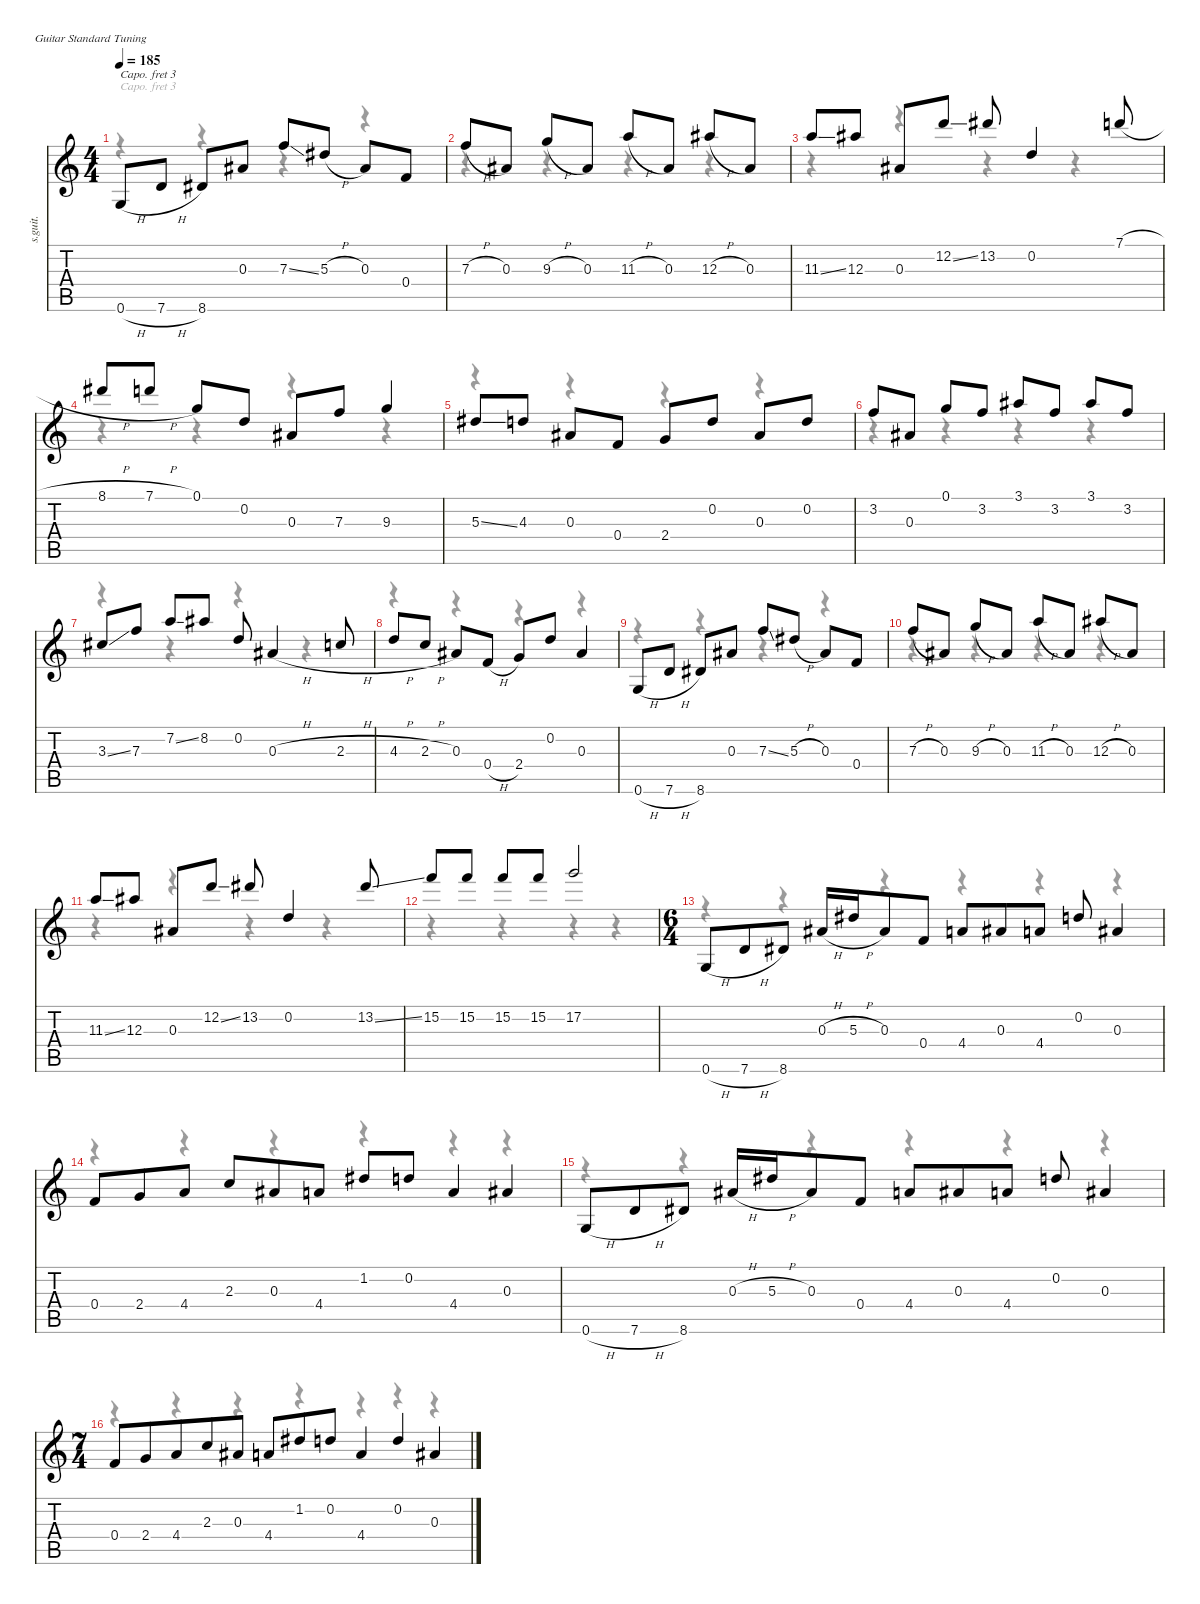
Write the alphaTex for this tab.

\defaultSystemsLayout 4
\hideDynamics
\bracketExtendMode nobrackets
\otherSystemsTrackNameOrientation horizontal
\track ("Track 1" "s.guit.") {instrument acousticguitarsteel}
\staff {score tabs}
\capo 3
\tuning (E4 B3 G3 D3 A2 E2)
\voice
\ts (4 4)
\tempo 185
\clef g2
\ks c
0.6{h}.8{dy f beam Up} 7.6{h}.8{beam Up} 8.6{acc #}.8{beam Up} 0.3{acc #}.8{beam Up} 7.3{ss}.8{beam Up} 5.3{h acc #}.8{beam Up} 0.3{acc #}.8{beam Up} 0.4.8{beam Up} |
7.3{h}.8{beam Up} 0.3{acc #}.8{beam Up} 9.3{h}.8{beam Up} 0.3{acc #}.8{beam Up} 11.3{h}.8{beam Up} 0.3{acc #}.8{beam Up} 12.3{h acc #}.8{beam Up} 0.3{acc #}.8{beam Up} |
11.3{ss}.8{beam Up} 12.3{acc #}.8{beam Up} 0.3{acc #}.8{beam Up} 12.2{ss}.8{beam Up} 13.2{acc #}.8{beam Up} 0.2.4{beam Up} 7.1{h}.8{beam Up} |
8.1{h acc #}.8{beam Up} 7.1{h}.8{beam Up} 0.1.8{beam Up} 0.2.8{beam Up} 0.3{acc #}.8{beam Up} 7.3.8{beam Up} 9.3.4{beam Up} |
5.3{ss acc #}.8{beam Up} 4.3.8{beam Up} 0.3{acc #}.8{beam Up} 0.4.8{beam Up} 2.4.8{beam Up} 0.2.8{beam Up} 0.3{acc #}.8{beam Up} 0.2.8{beam Up} |
3.2.8{beam Up} 0.3{acc #}.8{beam Up} 0.1.8{beam Up} 3.2.8{beam Up} 3.1{acc #}.8{beam Up} 3.2.8{beam Up} 3.1{acc #}.8{beam Up} 3.2.8{beam Up} |
3.3{ss acc #}.8{beam Up} 7.3.8{beam Up} 7.2{ss}.8{beam Up} 8.2{acc #}.8{beam Up} 0.2.8{beam Up} 0.3{h acc #}.4{beam Up} 2.3{h}.8{beam Up} |
4.3{h}.8{beam Up} 2.3{h}.8{beam Up} 0.3{acc #}.8{beam Up} 0.4{h}.8{beam Up} 2.4.8{beam Up} 0.2.8{beam Up} 0.3{acc #}.4{beam Up} |
0.6{h}.8{beam Up} 7.6{h}.8{beam Up} 8.6{acc #}.8{beam Up} 0.3{acc #}.8{beam Up} 7.3{ss}.8{beam Up} 5.3{h acc #}.8{beam Up} 0.3{acc #}.8{beam Up} 0.4.8{beam Up} |
7.3{h}.8{beam Up} 0.3{acc #}.8{beam Up} 9.3{h}.8{beam Up} 0.3{acc #}.8{beam Up} 11.3{h}.8{beam Up} 0.3{acc #}.8{beam Up} 12.3{h acc #}.8{beam Up} 0.3{acc #}.8{beam Up} |
11.3{ss}.8{beam Up} 12.3{acc #}.8{beam Up} 0.3{acc #}.8{beam Up} 12.2{ss}.8{beam Up} 13.2{acc #}.8{beam Up} 0.2.4{beam Up} 13.2{ss acc #}.8{beam Up} |
15.2.8{beam Up} 15.2.8{beam Up} 15.2.8{beam Up} 15.2.8{beam Up} 17.2.2{beam Up} |
\ts (6 4)
\beaming (8 3 3 3 3)
0.6{h}.8{beam Up} 7.6{h}.8{beam Up} 8.6{acc #}.8{beam Up} 0.3{h acc #}.16{beam Up} 5.3{h acc #}.16{beam Up} 0.3{acc #}.8{beam Up} 0.4.8{beam Up} 4.4.8{beam Up} 0.3{acc #}.8{beam Up} 4.4.8{beam Up} 0.2.8{beam Up} 0.3{acc #}.4{beam Up} |
0.4.8{beam Up} 2.4.8{beam Up} 4.4.8{beam Up} 2.3.8{beam Up} 0.3{acc #}.8{beam Up} 4.4.8{beam Up} 1.2{acc #}.8{beam Up} 0.2.8{beam Up} 4.4.4{beam Up} 0.3{acc #}.4{beam Up} |
0.6{h}.8{beam Up} 7.6{h}.8{beam Up} 8.6{acc #}.8{beam Up} 0.3{h acc #}.16{beam Up} 5.3{h acc #}.16{beam Up} 0.3{acc #}.8{beam Up} 0.4.8{beam Up} 4.4.8{beam Up} 0.3{acc #}.8{beam Up} 4.4.8{beam Up} 0.2.8{beam Up} 0.3{acc #}.4{beam Up} |
\ts (7 4)
\beaming (8 5 3 3 3)
0.4.8{beam Up} 2.4.8{beam Up} 4.4.8{beam Up} 2.3.8{beam Up} 0.3{acc #}.8{beam Up} 4.4.8{beam Up} 1.2{acc #}.8{beam Up} 0.2.8{beam Up} 4.4.4{beam Up} 0.2.4{beam Up} 0.3{acc #}.4{beam Up}
\voice
\clef g2
\ottava regular
\simile none
\ks c
r.4{dy mf beam Down} r.4{beam Down} r.4{beam Down} r.4{beam Down} |
r.4{beam Down} r.4{beam Down} r.4{beam Down} r.4{beam Down} |
r.4{beam Down} r.4{beam Down} r.4{beam Down} r.4{beam Down} |
r.4{beam Down} r.4{beam Down} r.4{beam Down} r.4{beam Down} |
r.4{beam Down} r.4{beam Down} r.4{beam Down} r.4{beam Down} |
r.4{beam Down} r.4{beam Down} r.4{beam Down} r.4{beam Down} |
r.4{beam Down} r.4{beam Down} r.4{beam Down} r.4{beam Down} |
r.4{beam Down} r.4{beam Down} r.4{beam Down} r.4{beam Down} |
r.4{beam Down} r.4{beam Down} r.4{beam Down} r.4{beam Down} |
r.4{beam Down} r.4{beam Down} r.4{beam Down} r.4{beam Down} |
r.4{beam Down} r.4{beam Down} r.4{beam Down} r.4{beam Down} |
r.4{beam Down} r.4{beam Down} r.4{beam Down} r.4{beam Down} |
r.4{beam Down} r.4{beam Down} r.4{beam Down} r.4{beam Down} r.4{beam Down} r.4{beam Down} |
r.4{beam Down} r.4{beam Down} r.4{beam Down} r.4{beam Down} r.4{beam Down} r.4{beam Down} |
r.4{beam Down} r.4{beam Down} r.4{beam Down} r.4{beam Down} r.4{beam Down} r.4{beam Down} |
r.4{beam Down} r.4{beam Down} r.4{beam Down} r.4{beam Down} r.4{beam Down} r.4{beam Down} r.4{beam Down}
